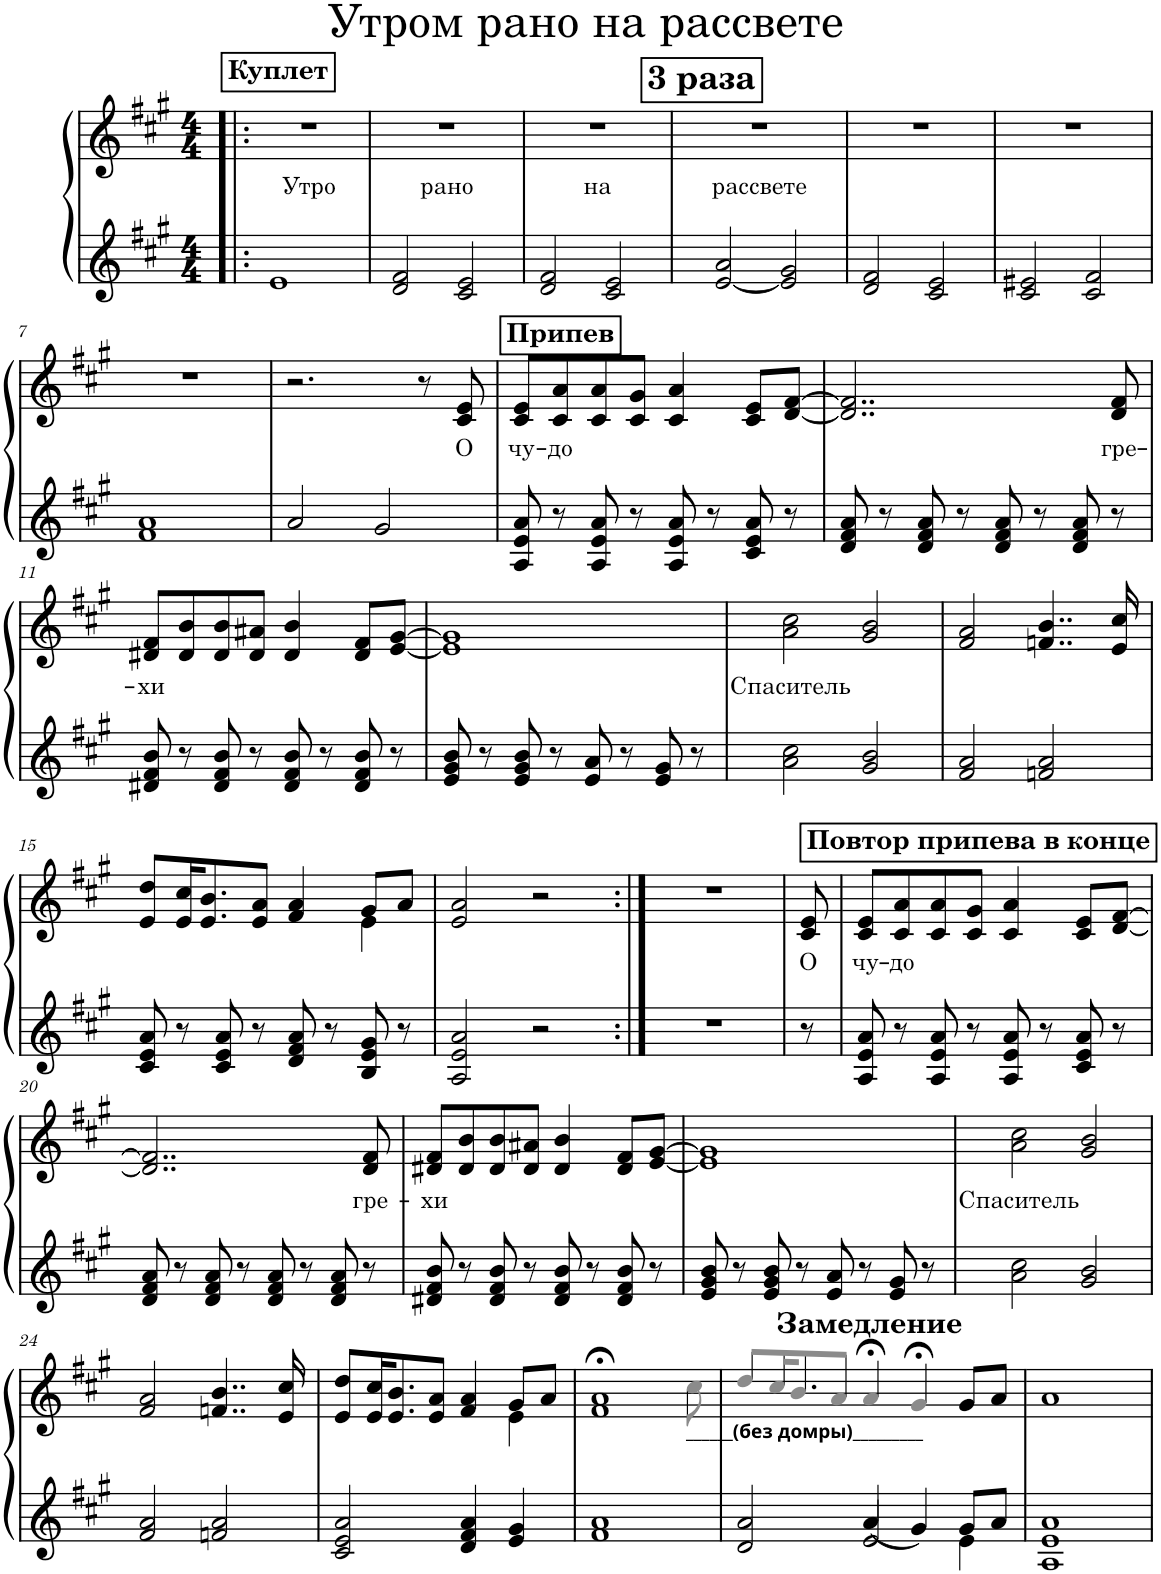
**kern	**kern	**text
*part2	*part1	*part1
*staff2	*staff1	*staff1
*I"Скрипка	*I"Piano	*
*	*I'Pno	*
*clefG2	*clefG2	*
*k[f#c#g#]	*k[f#c#g#]	*
*M4/4	*M4/4	*
!!LO:REH:place=s1:a:B:cj:fs=11:t=Куплет
=1!|:	=1!|:	=1!|:
!	!	!LO:LY:b
1e	1r	Утро
!!LO:REH:place=s1:a:B:cj:fs=14:t=3 раза:qo=2
=2	=2	=2
!	!	!LO:LY:b
2d/ 2f#/	1r	рано
2c#/ 2e/	.	.
=3	=3	=3
!	!	!LO:LY:b
2d/ 2f#/	1r	на
2c#/ 2e/	.	.
=4	=4	=4
!	!	!LO:LY:b
[2e/ 2a/	1r	рассвете
2e/] 2g#/	.	.
=5	=5	=5
2d/ 2f#/	1r	.
2c#/ 2e/	.	.
=6	=6	=6
2c#/ 2e#X/	1r	.
2c#/ 2f#/	.	.
!!LO:LB:g=z
=7	=7	=7
1f# 1a	1r	.
=8	=8	=8
2a/	2.r	.
2g#/	.	.
.	8r	.
!	!	!LO:LY:b
.	8c#/ 8e/	О
!!LO:REH:place=s1:a:B:cj:fs=11:t=Припев
=9	=9	=9
!	!	!LO:LY:b
8A/ 8e/ 8a/	8c#/ 8e/L	чу-
!	!	!LO:LY:b
8r	8c#/ 8a/	-до
8A/ 8e/ 8a/	8c#/ 8a/	.
8r	8c#/ 8g#/J	.
8A/ 8e/ 8a/	4c#/ 4a/	.
8r	.	.
8c#/ 8e/ 8a/	8c#/ 8e/L	.
8r	[8d/ [8f#/J	.
=10	=10	=10
8d/ 8f#/ 8a/	2..d/] 2..f#/]	.
8r	.	.
8d/ 8f#/ 8a/	.	.
8r	.	.
8d/ 8f#/ 8a/	.	.
8r	.	.
8d/ 8f#/ 8a/	.	.
!	!	!LO:LY:b
8r	8d/ 8f#/	гре-
!!LO:LB:g=z
=11	=11	=11
!	!	!LO:LY:b
8d#X/ 8f#/ 8b/	8d#X/ 8f#/L	-хи
8r	8d#/ 8b/	.
8d#/ 8f#/ 8b/	8d#/ 8b/	.
8r	8d#/ 8a#X/J	.
8d#/ 8f#/ 8b/	4d#/ 4b/	.
8r	.	.
8d#/ 8f#/ 8b/	8d#/ 8f#/L	.
8r	[8e/ [8g#/J	.
=12	=12	=12
8e/ 8g#/ 8b/	1e] 1g#]	.
8r	.	.
8e/ 8g#/ 8b/	.	.
8r	.	.
8e/ 8a/	.	.
8r	.	.
8e/ 8g#/	.	.
8r	.	.
=13	=13	=13
!	!	!LO:LY:b
2a\ 2cc#\	2a\ 2cc#\	Спаситель
2g#/ 2b/	2g#/ 2b/	.
=14	=14	=14
2f#/ 2a/	2f#/ 2a/	.
2fn/ 2a/	4..fn/ 4..b/	.
.	16e/ 16cc#/	.
!!LO:LB:g=z
=15	=15	=15
*	*^	*
8c#/ 8e/ 8a/	8e/ 8dd/L	2.ryy	.
8r	16e/ 16cc#/K	.	.
.	8.e/ 8.b/	.	.
8c#/ 8e/ 8a/	.	.	.
8r	8e/ 8a/J	.	.
8d/ 8f#/ 8a/	4f#/ 4a/	.	.
8r	.	.	.
8B/ 8e/ 8g#/	8g#/L	4e\	.
8r	8a/J	.	.
*	*v	*v	*
=16	=16	=16
2A/ 2e/ 2a/	2e/ 2a/	.
2r	2r	.
=17:|!	=17:|!	=17:|!
1r	1r	.
!!LO:REH:place=s1:a:B:cj:fs=11:t=Повтор припева в конце
=18	=18	=18
!	!	!LO:LY:b
8r	8c#/ 8e/	О
=19	=19	=19
!	!	!LO:LY:b
8A/ 8e/ 8a/	8c#/ 8e/L	чу-
!	!	!LO:LY:b
8r	8c#/ 8a/	-до
8A/ 8e/ 8a/	8c#/ 8a/	.
8r	8c#/ 8g#/J	.
8A/ 8e/ 8a/	4c#/ 4a/	.
8r	.	.
8c#/ 8e/ 8a/	8c#/ 8e/L	.
8r	[8d/ [8f#/J	.
!!LO:LB:g=z
=20	=20	=20
8d/ 8f#/ 8a/	2..d/] 2..f#/]	.
8r	.	.
8d/ 8f#/ 8a/	.	.
8r	.	.
8d/ 8f#/ 8a/	.	.
8r	.	.
8d/ 8f#/ 8a/	.	.
!	!	!LO:LY:b
8r	8d/ 8f#/	гре-
=21	=21	=21
!	!	!LO:LY:b
8d#X/ 8f#/ 8b/	8d#X/ 8f#/L	-хи
8r	8d#/ 8b/	.
8d#/ 8f#/ 8b/	8d#/ 8b/	.
8r	8d#/ 8a#X/J	.
8d#/ 8f#/ 8b/	4d#/ 4b/	.
8r	.	.
8d#/ 8f#/ 8b/	8d#/ 8f#/L	.
8r	[8e/ [8g#/J	.
=22	=22	=22
8e/ 8g#/ 8b/	1e] 1g#]	.
8r	.	.
8e/ 8g#/ 8b/	.	.
8r	.	.
8e/ 8a/	.	.
8r	.	.
8e/ 8g#/	.	.
8r	.	.
=23	=23	=23
!	!	!LO:LY:b
2a\ 2cc#\	2a\ 2cc#\	Спаситель
2g#/ 2b/	2g#/ 2b/	.
!!LO:LB:g=z
=24	=24	=24
2f#/ 2a/	2f#/ 2a/	.
2fn/ 2a/	4..fn/ 4..b/	.
.	16e/ 16cc#/	.
=25	=25	=25
*	*^	*
2c#/ 2e/ 2a/	8e/ 8dd/L	2.ryy	.
.	16e/ 16cc#/K	.	.
.	8.e/ 8.b/	.	.
.	8e/ 8a/J	.	.
4d/ 4f#/ 4a/	4f#/ 4a/	.	.
4e/ 4g#/	8g#/L	4e\	.
.	8a/J	.	.
=26	=26	=26	=26
1f# 1a	1f#;< 1a;<	2..ryy	.
.	.	8cc#i\	.
=27	=27	=27	=27
*^	*	*	*
!	!	!LO:TX:b:B:t=______(без домры)_________	!	!
!	!	!LO:TX:a:B:t=Замедление	!	!
*	*	*v	*v	*
2d/ 2a/	2ryy	8ddi/L	.
.	.	16cc#i/K	.
.	.	8.bi/	.
.	.	8ai/J	.
2e/	(4a/	4a;<i/	.
.	4g#/)	4g#;<i/	.
8g#/L	4e\	8g#/L	.
8a/J	.	8a/J	.
*v	*v	*	*
=28	=28	=28
1A 1e 1a	1a	.
=	=	=
*-	*-	*-
